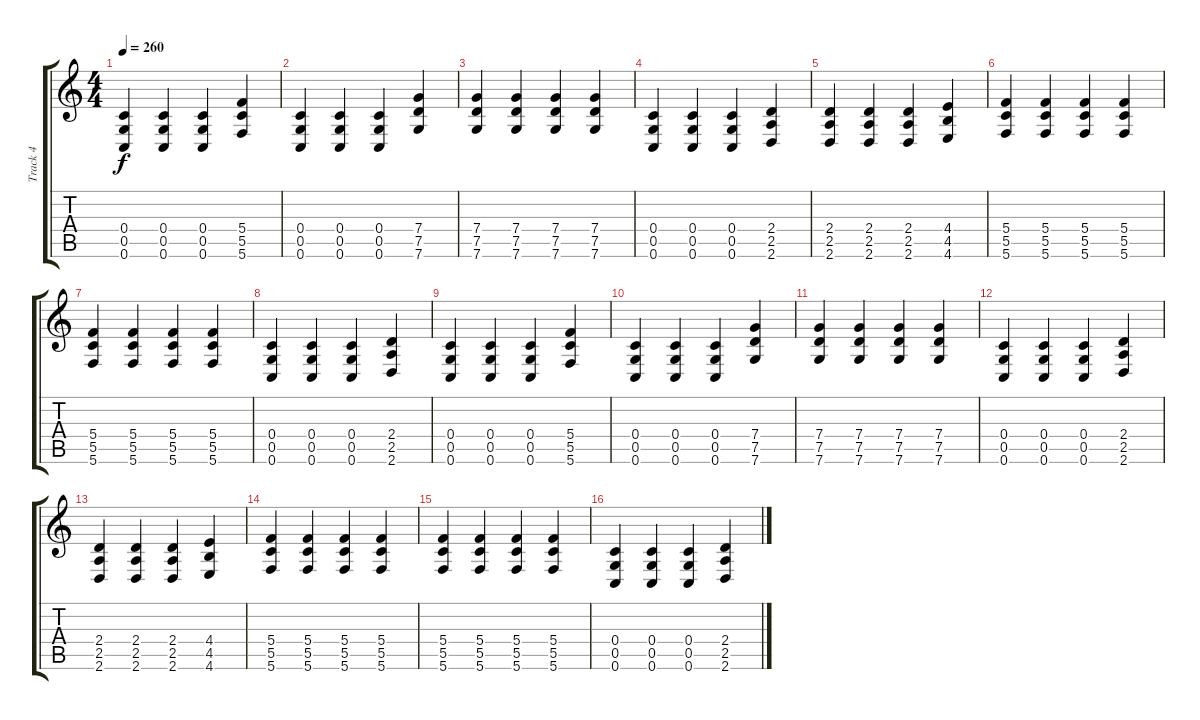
\track ("Track 4" "Track 4") {instrument overdrivenguitar}
\staff {score tabs}
\tuning (D4 A3 F3 C3 G2 C2) {hide}
\ts (4 4)
\tempo 260
\clef g2
\ks c
(0.4 0.5 0.6).4{dy f} (0.4 0.5 0.6).4 (0.4 0.5 0.6).4 (5.4 5.5 5.6).4 |
(0.4 0.5 0.6).4 (0.4 0.5 0.6).4 (0.4 0.5 0.6).4 (7.4 7.5 7.6).4 |
(7.4 7.5 7.6).4 (7.4 7.5 7.6).4 (7.4 7.5 7.6).4 (7.4 7.5 7.6).4 |
(0.4 0.5 0.6).4 (0.4 0.5 0.6).4 (0.4 0.5 0.6).4 (2.4 2.5 2.6).4 |
(2.4 2.5 2.6).4 (2.4 2.5 2.6).4 (2.4 2.5 2.6).4 (4.4 4.5 4.6).4 |
(5.4 5.5 5.6).4 (5.4 5.5 5.6).4 (5.4 5.5 5.6).4 (5.4 5.5 5.6).4 |
(5.4 5.5 5.6).4 (5.4 5.5 5.6).4 (5.4 5.5 5.6).4 (5.4 5.5 5.6).4 |
(0.4 0.5 0.6).4 (0.4 0.5 0.6).4 (0.4 0.5 0.6).4 (2.4 2.5 2.6).4 |
(0.4 0.5 0.6).4 (0.4 0.5 0.6).4 (0.4 0.5 0.6).4 (5.4 5.5 5.6).4 |
(0.4 0.5 0.6).4 (0.4 0.5 0.6).4 (0.4 0.5 0.6).4 (7.4 7.5 7.6).4 |
(7.4 7.5 7.6).4 (7.4 7.5 7.6).4 (7.4 7.5 7.6).4 (7.4 7.5 7.6).4 |
(0.4 0.5 0.6).4 (0.4 0.5 0.6).4 (0.4 0.5 0.6).4 (2.4 2.5 2.6).4 |
(2.4 2.5 2.6).4 (2.4 2.5 2.6).4 (2.4 2.5 2.6).4 (4.4 4.5 4.6).4 |
(5.4 5.5 5.6).4 (5.4 5.5 5.6).4 (5.4 5.5 5.6).4 (5.4 5.5 5.6).4 |
(5.4 5.5 5.6).4 (5.4 5.5 5.6).4 (5.4 5.5 5.6).4 (5.4 5.5 5.6).4 |
(0.4 0.5 0.6).4 (0.4 0.5 0.6).4 (0.4 0.5 0.6).4 (2.4 2.5 2.6).4
